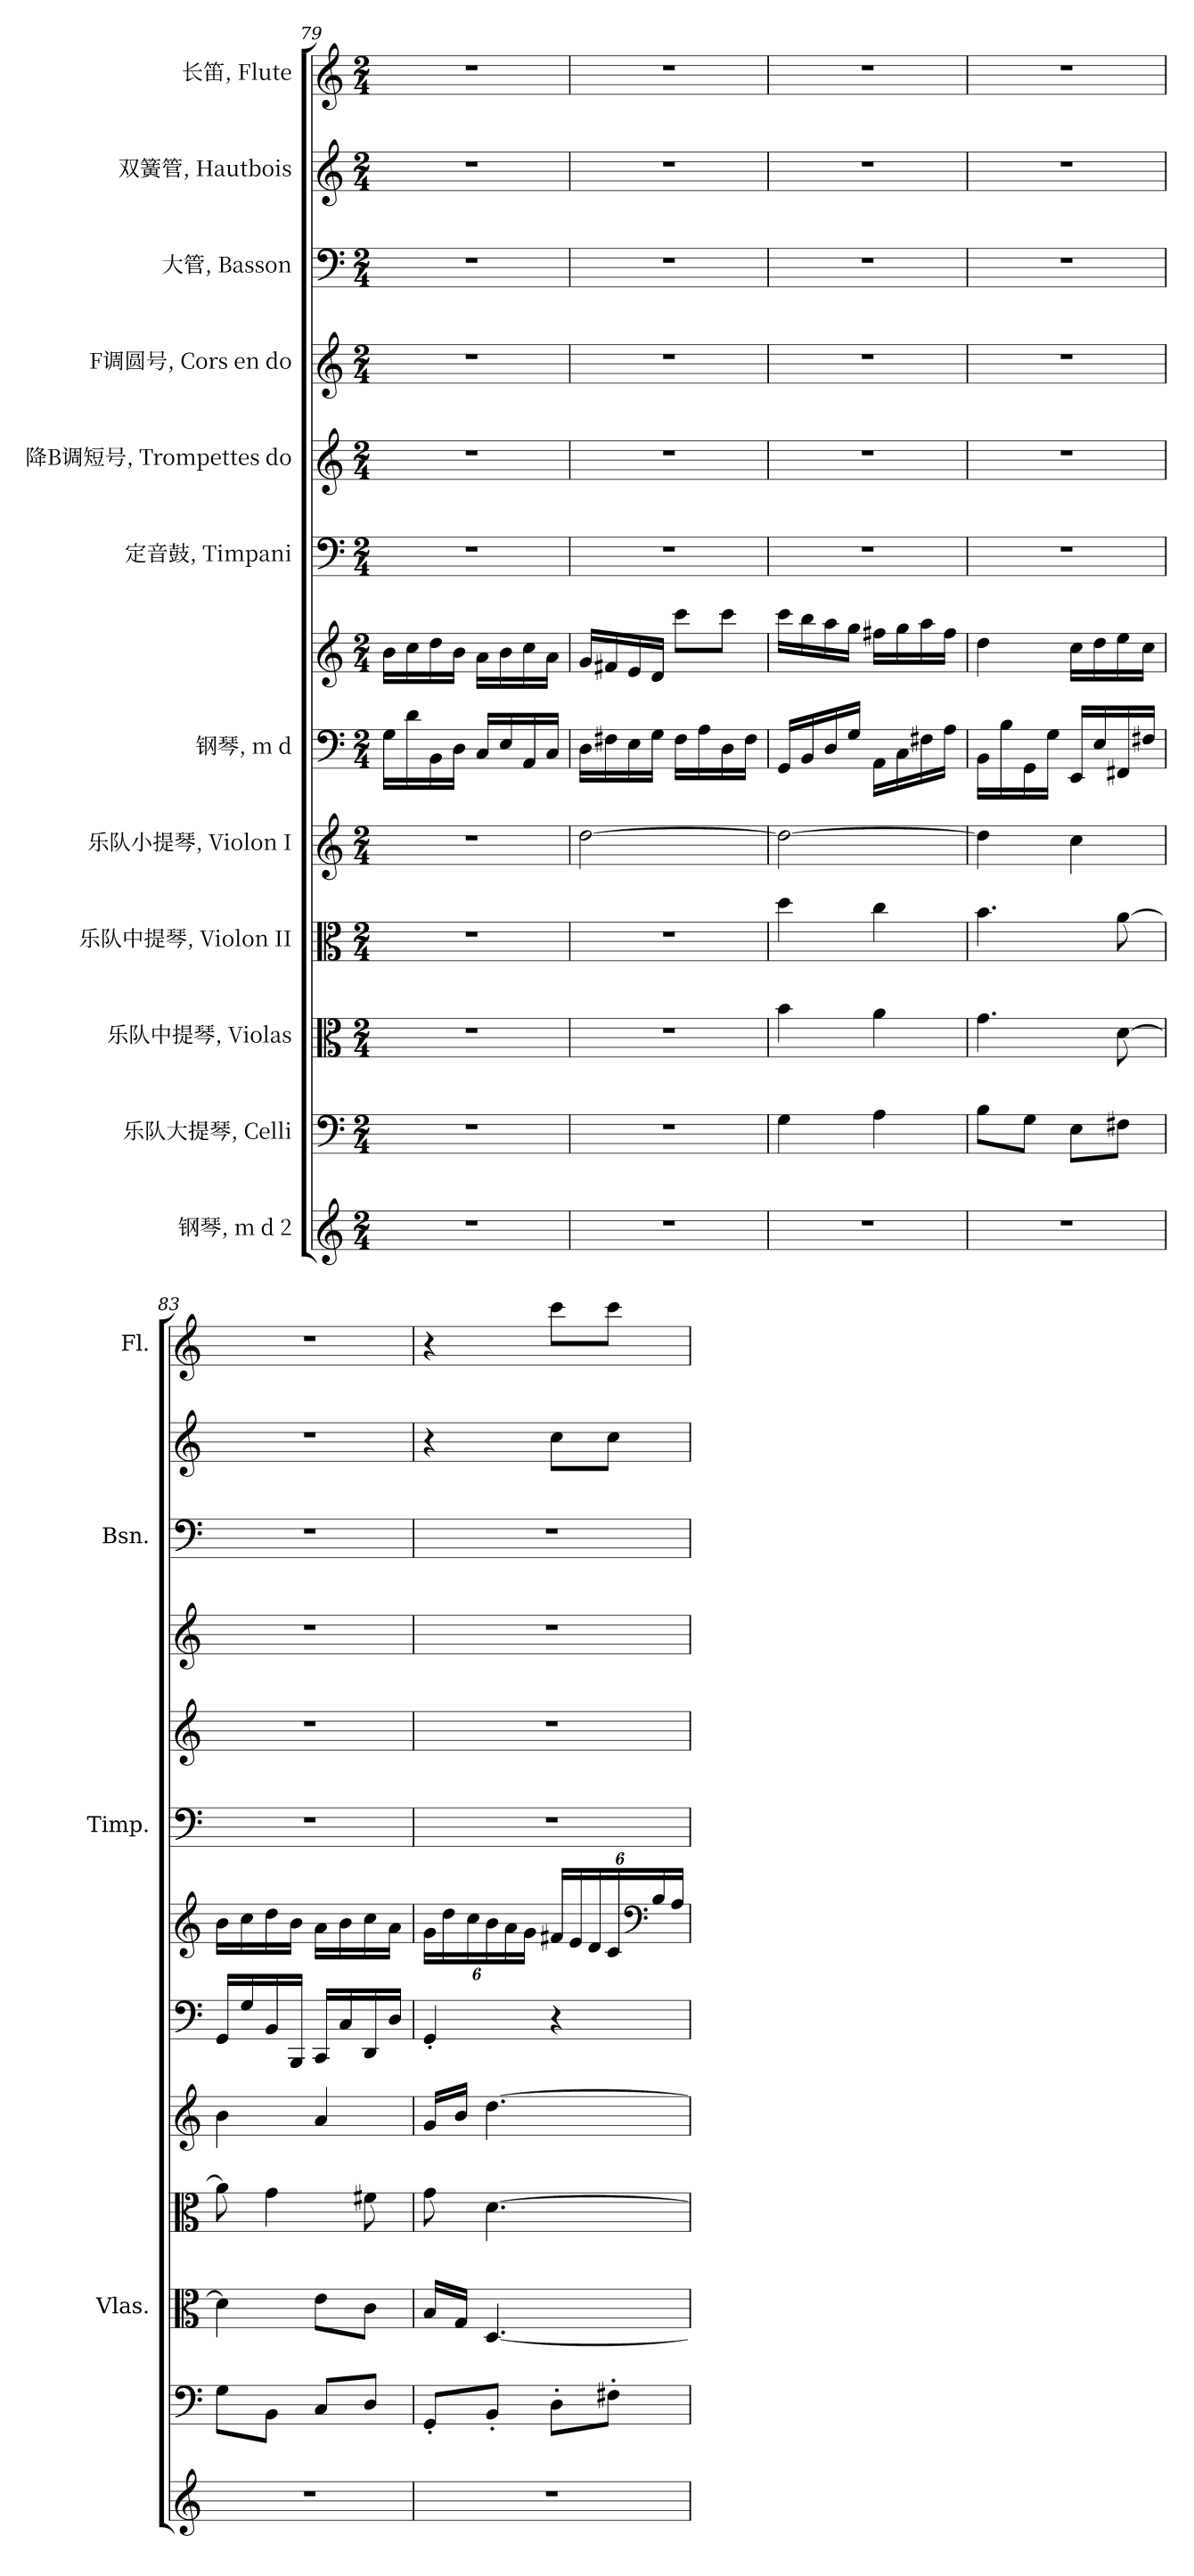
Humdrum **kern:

**kern	**kern	**kern	**kern	**kern	**kern	**kern	**kern	**kern	**kern	**kern	**kern	**kern
*part12	*part11	*part10	*part9	*part8	*part7	*part7	*part6	*part5	*part4	*part3	*part2	*part1
*staff13	*staff12	*staff11	*staff10	*staff9	*staff8	*staff7	*staff6	*staff5	*staff4	*staff3	*staff2	*staff1
*I"钢琴, m d 2	*I"乐队大提琴, Celli	*I"乐队中提琴, Violas	*I"乐队中提琴, Violon II	*I"乐队小提琴, Violon I	*I"钢琴, m d	*	*I"定音鼓, Timpani	*I"降B调短号, Trompettes do	*I"F调圆号, Cors en do	*I"大管, Basson	*I"双簧管, Hautbois	*I"长笛, Flute
*	*	*I'Vlas.	*	*	*	*	*I'Timp.	*	*	*I'Bsn.	*	*I'Fl.
*clefG2	*clefF4	*clefC3	*clefC3	*clefG2	*clefF4	*clefG2	*clefF4	*clefG2	*clefG2	*clefF4	*clefG2	*clefG2
*	*	*	*	*	*	*	*	*ITrd1c2	*ITrd4c7	*	*	*
*k[]	*k[]	*k[]	*k[]	*k[]	*k[]	*k[]	*k[]	*k[b-e-]	*k[b-]	*k[]	*k[]	*k[]
*M2/4	*M2/4	*M2/4	*M2/4	*M2/4	*M2/4	*M2/4	*M2/4	*M2/4	*M2/4	*M2/4	*M2/4	*M2/4
=79	=79	=79	=79	=79	=79	=79	=79	=79	=79	=79	=79	=79
2r	2r	2r	2r	2r	16G\LL	16b\LL	2r	2r	2r	2r	2r	2r
.	.	.	.	.	16d\	16cc\	.	.	.	.	.	.
.	.	.	.	.	16BB\	16dd\	.	.	.	.	.	.
.	.	.	.	.	16D\JJ	16b\JJ	.	.	.	.	.	.
.	.	.	.	.	16C/LL	16a\LL	.	.	.	.	.	.
.	.	.	.	.	16E/	16b\	.	.	.	.	.	.
.	.	.	.	.	16AA/	16cc\	.	.	.	.	.	.
.	.	.	.	.	16C/JJ	16a\JJ	.	.	.	.	.	.
=80	=80	=80	=80	=80	=80	=80	=80	=80	=80	=80	=80	=80
2r	2r	2r	2r	[2dd\	16D\LL	16g/LL	2r	2r	2r	2r	2r	2r
.	.	.	.	.	16F#X\	16f#X/	.	.	.	.	.	.
.	.	.	.	.	16E\	16e/	.	.	.	.	.	.
.	.	.	.	.	16G\JJ	16d/JJ	.	.	.	.	.	.
.	.	.	.	.	16F#\LL	8ccc\L	.	.	.	.	.	.
.	.	.	.	.	16A\	.	.	.	.	.	.	.
.	.	.	.	.	16D\	8ccc\J	.	.	.	.	.	.
.	.	.	.	.	16F#\JJ	.	.	.	.	.	.	.
!!LO:PB:g=z
=81	=81	=81	=81	=81	=81	=81	=81	=81	=81	=81	=81	=81
2r	4G\	4b\	4dd\	2dd\_	16GG/LL	16ccc\LL	2r	2r	2r	2r	2r	2r
.	.	.	.	.	16BB/	16bb\	.	.	.	.	.	.
.	.	.	.	.	16D/	16aa\	.	.	.	.	.	.
.	.	.	.	.	16G/JJ	16gg\JJ	.	.	.	.	.	.
.	4A\	4a\	4cc\	.	16AA\LL	16ff#X\LL	.	.	.	.	.	.
.	.	.	.	.	16C\	16gg\	.	.	.	.	.	.
.	.	.	.	.	16F#X\	16aa\	.	.	.	.	.	.
.	.	.	.	.	16A\JJ	16ff#\JJ	.	.	.	.	.	.
=82	=82	=82	=82	=82	=82	=82	=82	=82	=82	=82	=82	=82
2r	8B\L	4.g\	4.b\	4dd\]	16BB\LL	4dd\	2r	2r	2r	2r	2r	2r
.	.	.	.	.	16B\	.	.	.	.	.	.	.
.	8G\J	.	.	.	16GG\	.	.	.	.	.	.	.
.	.	.	.	.	16G\JJ	.	.	.	.	.	.	.
.	8E\L	.	.	4cc\	16EE/LL	16cc\LL	.	.	.	.	.	.
.	.	.	.	.	16E/	16dd\	.	.	.	.	.	.
.	8F#X\J	[8d\	[8a\	.	16FF#X/	16ee\	.	.	.	.	.	.
.	.	.	.	.	16F#X/JJ	16cc\JJ	.	.	.	.	.	.
=83	=83	=83	=83	=83	=83	=83	=83	=83	=83	=83	=83	=83
2r	8G\L	4d\]	8a\]	4b\	16GG/LL	16b\LL	2r	2r	2r	2r	2r	2r
.	.	.	.	.	16G/	16cc\	.	.	.	.	.	.
.	8BB\J	.	4g\	.	16BB/	16dd\	.	.	.	.	.	.
.	.	.	.	.	16BBB/JJ	16b\JJ	.	.	.	.	.	.
.	8C/L	8e\L	.	4a/	16CC/LL	16a\LL	.	.	.	.	.	.
.	.	.	.	.	16C/	16b\	.	.	.	.	.	.
.	8D/J	8c\J	8f#X\	.	16DD/	16cc\	.	.	.	.	.	.
.	.	.	.	.	16D/JJ	16a\JJ	.	.	.	.	.	.
!!LO:PB:g=z
=84	=84	=84	=84	=84	=84	=84	=84	=84	=84	=84	=84	=84
*	*	*	*	*	*	*Xbrackettup	*	*	*	*	*	*
2r	8GG'/L	16B/LL	8g\	16g/LL	4GG'/	24g\LL	2r	2r	2r	2r	4r	4r
.	.	.	.	.	.	24dd\	.	.	.	.	.	.
.	.	16G/JJ	.	16b/JJ	.	.	.	.	.	.	.	.
.	.	.	.	.	.	24cc\	.	.	.	.	.	.
.	8BB'/J	[4.D/	[4.d\	[4.dd\	.	24b\	.	.	.	.	.	.
.	.	.	.	.	.	24a\	.	.	.	.	.	.
.	.	.	.	.	.	24g\JJ	.	.	.	.	.	.
.	8D'\L	.	.	.	4r	24f#X/LL	.	.	.	.	8cc\L	8ccc\L
.	.	.	.	.	.	24e/	.	.	.	.	.	.
.	.	.	.	.	.	24d/	.	.	.	.	.	.
.	8F#X'\J	.	.	.	.	24c/	.	.	.	.	8cc\J	8ccc\J
*	*	*	*	*	*	*clefF4	*	*	*	*	*	*
.	.	.	.	.	.	24B/	.	.	.	.	.	.
.	.	.	.	.	.	24A/JJ	.	.	.	.	.	.
=	=	=	=	=	=	=	=	=	=	=	=	=
*-	*-	*-	*-	*-	*-	*-	*-	*-	*-	*-	*-	*-
